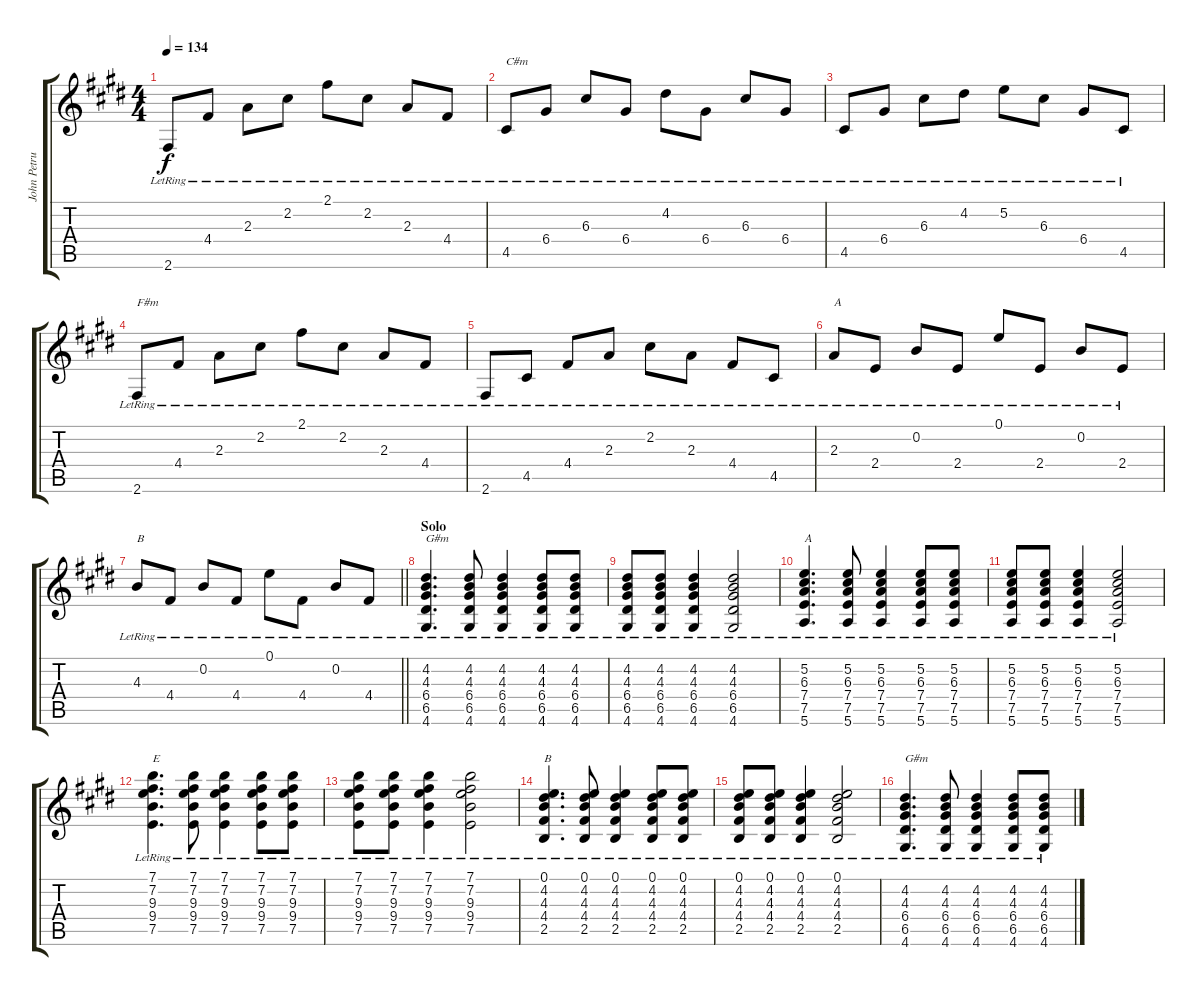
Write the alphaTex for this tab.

\track ("John Petrucci" "John Petru") {instrument acousticguitarsteel}
\staff {score tabs}
\tuning (E4 B3 G3 D3 A2 E2) {hide}
\ts (4 4)
\tempo 134
\clef g2
\ks e
2.6{lr}.8{dy f} 4.4{lr}.8 2.3{lr}.8 2.2{lr}.8 2.1{lr}.8 2.2{lr}.8 2.3{lr}.8 4.4{lr}.8 |
4.5{lr}.8{txt "C#m"} 6.4{lr}.8 6.3{lr}.8 6.4{lr}.8 4.2{lr}.8 6.4{lr}.8 6.3{lr}.8 6.4{lr}.8 |
4.5{lr}.8 6.4{lr}.8 6.3{lr}.8 4.2{lr}.8 5.2{lr}.8 6.3{lr}.8 6.4{lr}.8 4.5{lr}.8 |
2.6{lr}.8{txt "F#m"} 4.4{lr}.8 2.3{lr}.8 2.2{lr}.8 2.1{lr}.8 2.2{lr}.8 2.3{lr}.8 4.4{lr}.8 |
2.6{lr}.8 4.5{lr}.8 4.4{lr}.8 2.3{lr}.8 2.2{lr}.8 2.3{lr}.8 4.4{lr}.8 4.5{lr}.8 |
2.3{lr}.8{txt "A"} 2.4{lr}.8 0.2{lr}.8 2.4{lr}.8 0.1{lr}.8 2.4{lr}.8 0.2{lr}.8 2.4{lr}.8 |
\barLineRight lightlight
4.3{lr}.8{txt "B"} 4.4{lr}.8 0.2{lr}.8 4.4{lr}.8 0.1{lr}.8 4.4{lr}.8 0.2{lr}.8 4.4{lr}.8 |
\section ("" "Solo")
(4.2{lr} 4.3{lr} 6.4{lr} 6.5{lr} 4.6{lr}).4{d txt "G#m" volume 11} (4.2{lr} 4.3{lr} 6.4{lr} 6.5{lr} 4.6{lr}).8 (4.2{lr} 4.3{lr} 6.4{lr} 6.5{lr} 4.6{lr}).4 (4.2{lr} 4.3{lr} 6.4{lr} 6.5{lr} 4.6{lr}).8 (4.2{lr} 4.3{lr} 6.4{lr} 6.5{lr} 4.6{lr}).8 |
(4.2{lr} 4.3{lr} 6.4{lr} 6.5{lr} 4.6{lr}).8 (4.2{lr} 4.3{lr} 6.4{lr} 6.5{lr} 4.6{lr}).8 (4.2{lr} 4.3{lr} 6.4{lr} 6.5{lr} 4.6{lr}).4 (4.2{lr} 4.3{lr} 6.4{lr} 6.5{lr} 4.6{lr}).2 |
(5.2{lr} 6.3{lr} 7.4{lr} 7.5{lr} 5.6{lr}).4{d txt "A"} (5.2{lr} 6.3{lr} 7.4{lr} 7.5{lr} 5.6{lr}).8 (5.2{lr} 6.3{lr} 7.4{lr} 7.5{lr} 5.6{lr}).4 (5.2{lr} 6.3{lr} 7.4{lr} 7.5{lr} 5.6{lr}).8 (5.2{lr} 6.3{lr} 7.4{lr} 7.5{lr} 5.6{lr}).8 |
(5.2{lr} 6.3{lr} 7.4{lr} 7.5{lr} 5.6{lr}).8 (5.2{lr} 6.3{lr} 7.4{lr} 7.5{lr} 5.6{lr}).8 (5.2{lr} 6.3{lr} 7.4{lr} 7.5{lr} 5.6{lr}).4 (5.2{lr} 6.3{lr} 7.4{lr} 7.5{lr} 5.6{lr}).2 |
(7.1{lr} 7.2{lr} 9.3{lr} 9.4{lr} 7.5{lr}).4{d txt "E"} (7.1{lr} 7.2{lr} 9.3{lr} 9.4{lr} 7.5{lr}).8 (7.1{lr} 7.2{lr} 9.3{lr} 9.4{lr} 7.5{lr}).4 (7.1{lr} 7.2{lr} 9.3{lr} 9.4{lr} 7.5{lr}).8 (7.1{lr} 7.2{lr} 9.3{lr} 9.4{lr} 7.5{lr}).8 |
(7.1{lr} 7.2{lr} 9.3{lr} 9.4{lr} 7.5{lr}).8 (7.1{lr} 7.2{lr} 9.3{lr} 9.4{lr} 7.5{lr}).8 (7.1{lr} 7.2{lr} 9.3{lr} 9.4{lr} 7.5{lr}).4 (7.1{lr} 7.2{lr} 9.3{lr} 9.4{lr} 7.5{lr}).2 |
(0.1{lr} 4.2{lr} 4.3{lr} 4.4{lr} 2.5{lr}).4{d txt "B"} (0.1{lr} 4.2{lr} 4.3{lr} 4.4{lr} 2.5{lr}).8 (0.1{lr} 4.2{lr} 4.3{lr} 4.4{lr} 2.5{lr}).4 (0.1{lr} 4.2{lr} 4.3{lr} 4.4{lr} 2.5{lr}).8 (0.1{lr} 4.2{lr} 4.3{lr} 4.4{lr} 2.5{lr}).8 |
(0.1{lr} 4.2{lr} 4.3{lr} 4.4{lr} 2.5{lr}).8 (0.1{lr} 4.2{lr} 4.3{lr} 4.4{lr} 2.5{lr}).8 (0.1{lr} 4.2{lr} 4.3{lr} 4.4{lr} 2.5{lr}).4 (0.1{lr} 4.2{lr} 4.3{lr} 4.4{lr} 2.5{lr}).2 |
(4.2{lr} 4.3{lr} 6.4{lr} 6.5{lr} 4.6{lr}).4{d txt "G#m"} (4.2{lr} 4.3{lr} 6.4{lr} 6.5{lr} 4.6{lr}).8 (4.2{lr} 4.3{lr} 6.4{lr} 6.5{lr} 4.6{lr}).4 (4.2{lr} 4.3{lr} 6.4{lr} 6.5{lr} 4.6{lr}).8 (4.2{lr} 4.3{lr} 6.4{lr} 6.5{lr} 4.6{lr}).8
